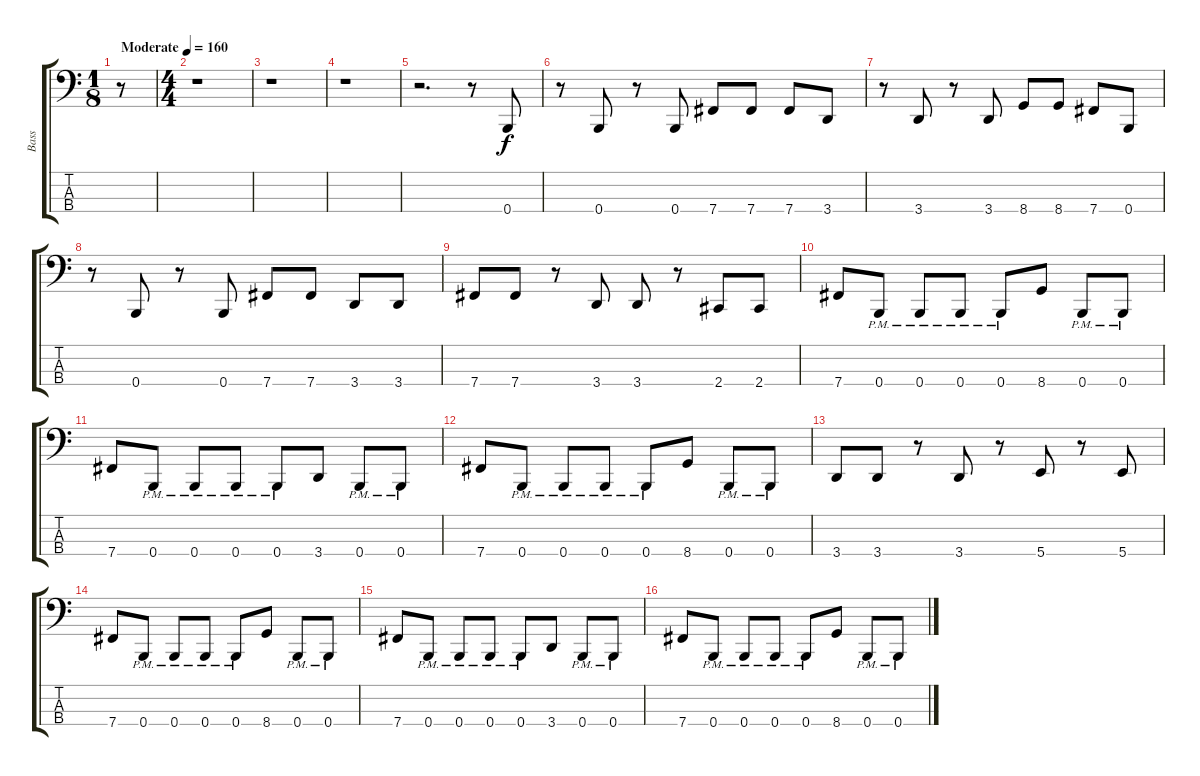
\track ("Bass" "Bass") {instrument electricbassfinger}
\staff {score tabs}
\tuning (E2 B1 Gb1 B0) {hide}
\ts (1 8)
\tempo (160 "Moderate")
\clef f4
\ks c
r.8{dy f instrument electricbassfinger} |
\ts (4 4)
r.1 |
r.1 |
r.1 |
r.2{d} r.8 0.4.8 |
r.8 0.4.8 r.8 0.4.8 7.4.8 7.4.8 7.4.8 3.4.8 |
r.8 3.4.8 r.8 3.4.8 8.4.8 8.4.8 7.4.8 0.4.8 |
r.8 0.4.8 r.8 0.4.8 7.4.8 7.4.8 3.4.8 3.4.8 |
7.4.8 7.4.8 r.8 3.4.8 3.4.8 r.8 2.4.8 2.4.8 |
7.4.8 0.4{pm}.8 0.4{pm}.8 0.4{pm}.8 0.4{pm}.8 8.4.8 0.4{pm}.8 0.4{pm}.8 |
7.4.8 0.4{pm}.8 0.4{pm}.8 0.4{pm}.8 0.4{pm}.8 3.4.8 0.4{pm}.8 0.4{pm}.8 |
7.4.8 0.4{pm}.8 0.4{pm}.8 0.4{pm}.8 0.4{pm}.8 8.4.8 0.4{pm}.8 0.4{pm}.8 |
3.4.8 3.4.8 r.8 3.4.8 r.8 5.4.8 r.8 5.4.8 |
7.4.8 0.4{pm}.8 0.4{pm}.8 0.4{pm}.8 0.4{pm}.8 8.4.8 0.4{pm}.8 0.4{pm}.8 |
7.4.8 0.4{pm}.8 0.4{pm}.8 0.4{pm}.8 0.4{pm}.8 3.4.8 0.4{pm}.8 0.4{pm}.8 |
7.4.8 0.4{pm}.8 0.4{pm}.8 0.4{pm}.8 0.4{pm}.8 8.4.8 0.4{pm}.8 0.4{pm}.8
